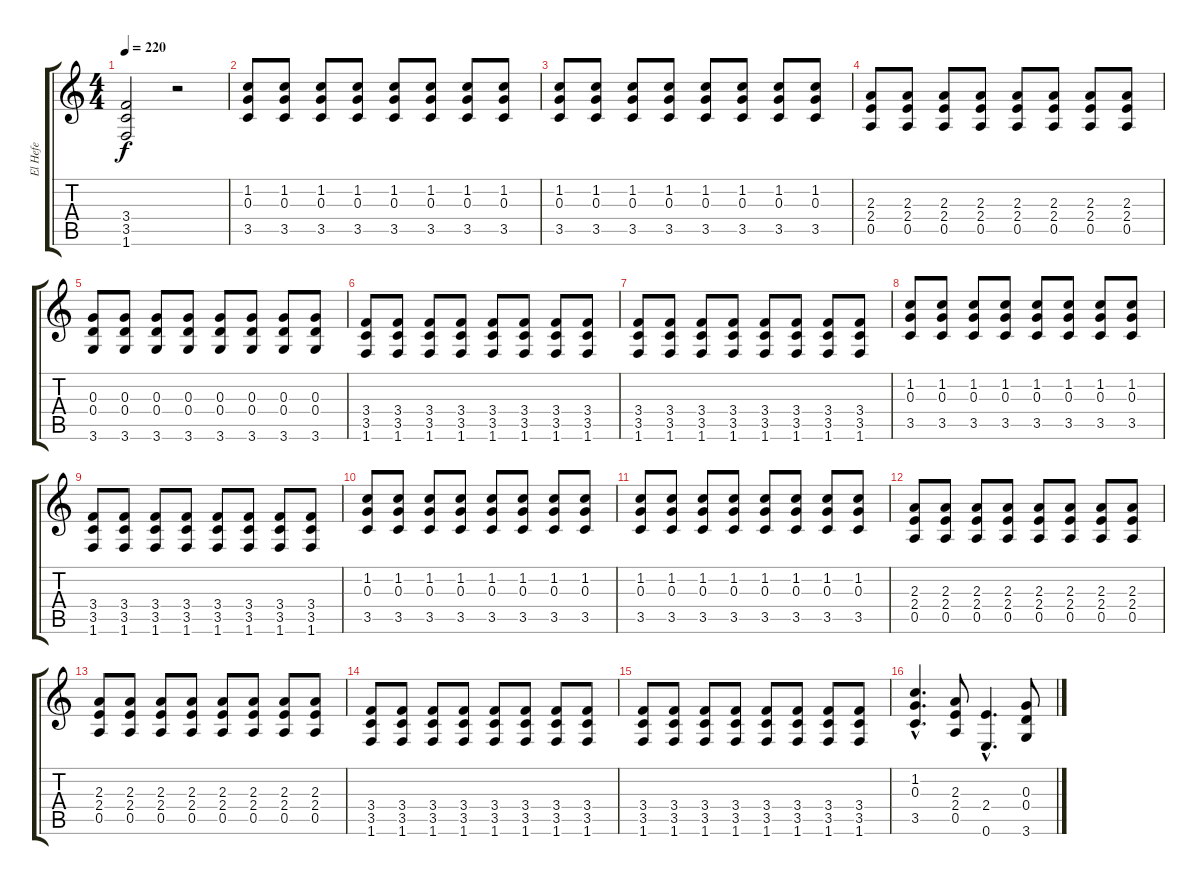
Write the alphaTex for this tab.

\track ("El Hefe" "El Hefe") {instrument overdrivenguitar}
\staff {score tabs}
\tuning (E4 B3 G3 D3 A2 E2) {hide}
\ts (4 4)
\tempo 220
\clef g2
\ks c
(3.4 3.5 1.6).2{dy f} r.2 |
(1.2 0.3 3.5).8 (1.2 0.3 3.5).8 (1.2 0.3 3.5).8 (1.2 0.3 3.5).8 (1.2 0.3 3.5).8 (1.2 0.3 3.5).8 (1.2 0.3 3.5).8 (1.2 0.3 3.5).8 |
(1.2 0.3 3.5).8 (1.2 0.3 3.5).8 (1.2 0.3 3.5).8 (1.2 0.3 3.5).8 (1.2 0.3 3.5).8 (1.2 0.3 3.5).8 (1.2 0.3 3.5).8 (1.2 0.3 3.5).8 |
(2.3 2.4 0.5).8 (2.3 2.4 0.5).8 (2.3 2.4 0.5).8 (2.3 2.4 0.5).8 (2.3 2.4 0.5).8 (2.3 2.4 0.5).8 (2.3 2.4 0.5).8 (2.3 2.4 0.5).8 |
(0.3 0.4 3.6).8 (0.3 0.4 3.6).8 (0.3 0.4 3.6).8 (0.3 0.4 3.6).8 (0.3 0.4 3.6).8 (0.3 0.4 3.6).8 (0.3 0.4 3.6).8 (0.3 0.4 3.6).8 |
(3.4 3.5 1.6).8 (3.4 3.5 1.6).8 (3.4 3.5 1.6).8 (3.4 3.5 1.6).8 (3.4 3.5 1.6).8 (3.4 3.5 1.6).8 (3.4 3.5 1.6).8 (3.4 3.5 1.6).8 |
(3.4 3.5 1.6).8 (3.4 3.5 1.6).8 (3.4 3.5 1.6).8 (3.4 3.5 1.6).8 (3.4 3.5 1.6).8 (3.4 3.5 1.6).8 (3.4 3.5 1.6).8 (3.4 3.5 1.6).8 |
(1.2 0.3 3.5).8 (1.2 0.3 3.5).8 (1.2 0.3 3.5).8 (1.2 0.3 3.5).8 (1.2 0.3 3.5).8 (1.2 0.3 3.5).8 (1.2 0.3 3.5).8 (1.2 0.3 3.5).8 |
(3.4 3.5 1.6).8 (3.4 3.5 1.6).8 (3.4 3.5 1.6).8 (3.4 3.5 1.6).8 (3.4 3.5 1.6).8 (3.4 3.5 1.6).8 (3.4 3.5 1.6).8 (3.4 3.5 1.6).8 |
(1.2 0.3 3.5).8 (1.2 0.3 3.5).8 (1.2 0.3 3.5).8 (1.2 0.3 3.5).8 (1.2 0.3 3.5).8 (1.2 0.3 3.5).8 (1.2 0.3 3.5).8 (1.2 0.3 3.5).8 |
(1.2 0.3 3.5).8 (1.2 0.3 3.5).8 (1.2 0.3 3.5).8 (1.2 0.3 3.5).8 (1.2 0.3 3.5).8 (1.2 0.3 3.5).8 (1.2 0.3 3.5).8 (1.2 0.3 3.5).8 |
(2.3 2.4 0.5).8 (2.3 2.4 0.5).8 (2.3 2.4 0.5).8 (2.3 2.4 0.5).8 (2.3 2.4 0.5).8 (2.3 2.4 0.5).8 (2.3 2.4 0.5).8 (2.3 2.4 0.5).8 |
(2.3 2.4 0.5).8 (2.3 2.4 0.5).8 (2.3 2.4 0.5).8 (2.3 2.4 0.5).8 (2.3 2.4 0.5).8 (2.3 2.4 0.5).8 (2.3 2.4 0.5).8 (2.3 2.4 0.5).8 |
(3.4 3.5 1.6).8 (3.4 3.5 1.6).8 (3.4 3.5 1.6).8 (3.4 3.5 1.6).8 (3.4 3.5 1.6).8 (3.4 3.5 1.6).8 (3.4 3.5 1.6).8 (3.4 3.5 1.6).8 |
(3.4 3.5 1.6).8 (3.4 3.5 1.6).8 (3.4 3.5 1.6).8 (3.4 3.5 1.6).8 (3.4 3.5 1.6).8 (3.4 3.5 1.6).8 (3.4 3.5 1.6).8 (3.4 3.5 1.6).8 |
(1.2{hac} 0.3{hac} 3.5{hac}).4{d} (2.3 2.4 0.5).8 (2.4{hac} 0.6{hac}).4{d} (0.3 0.4 3.6).8
